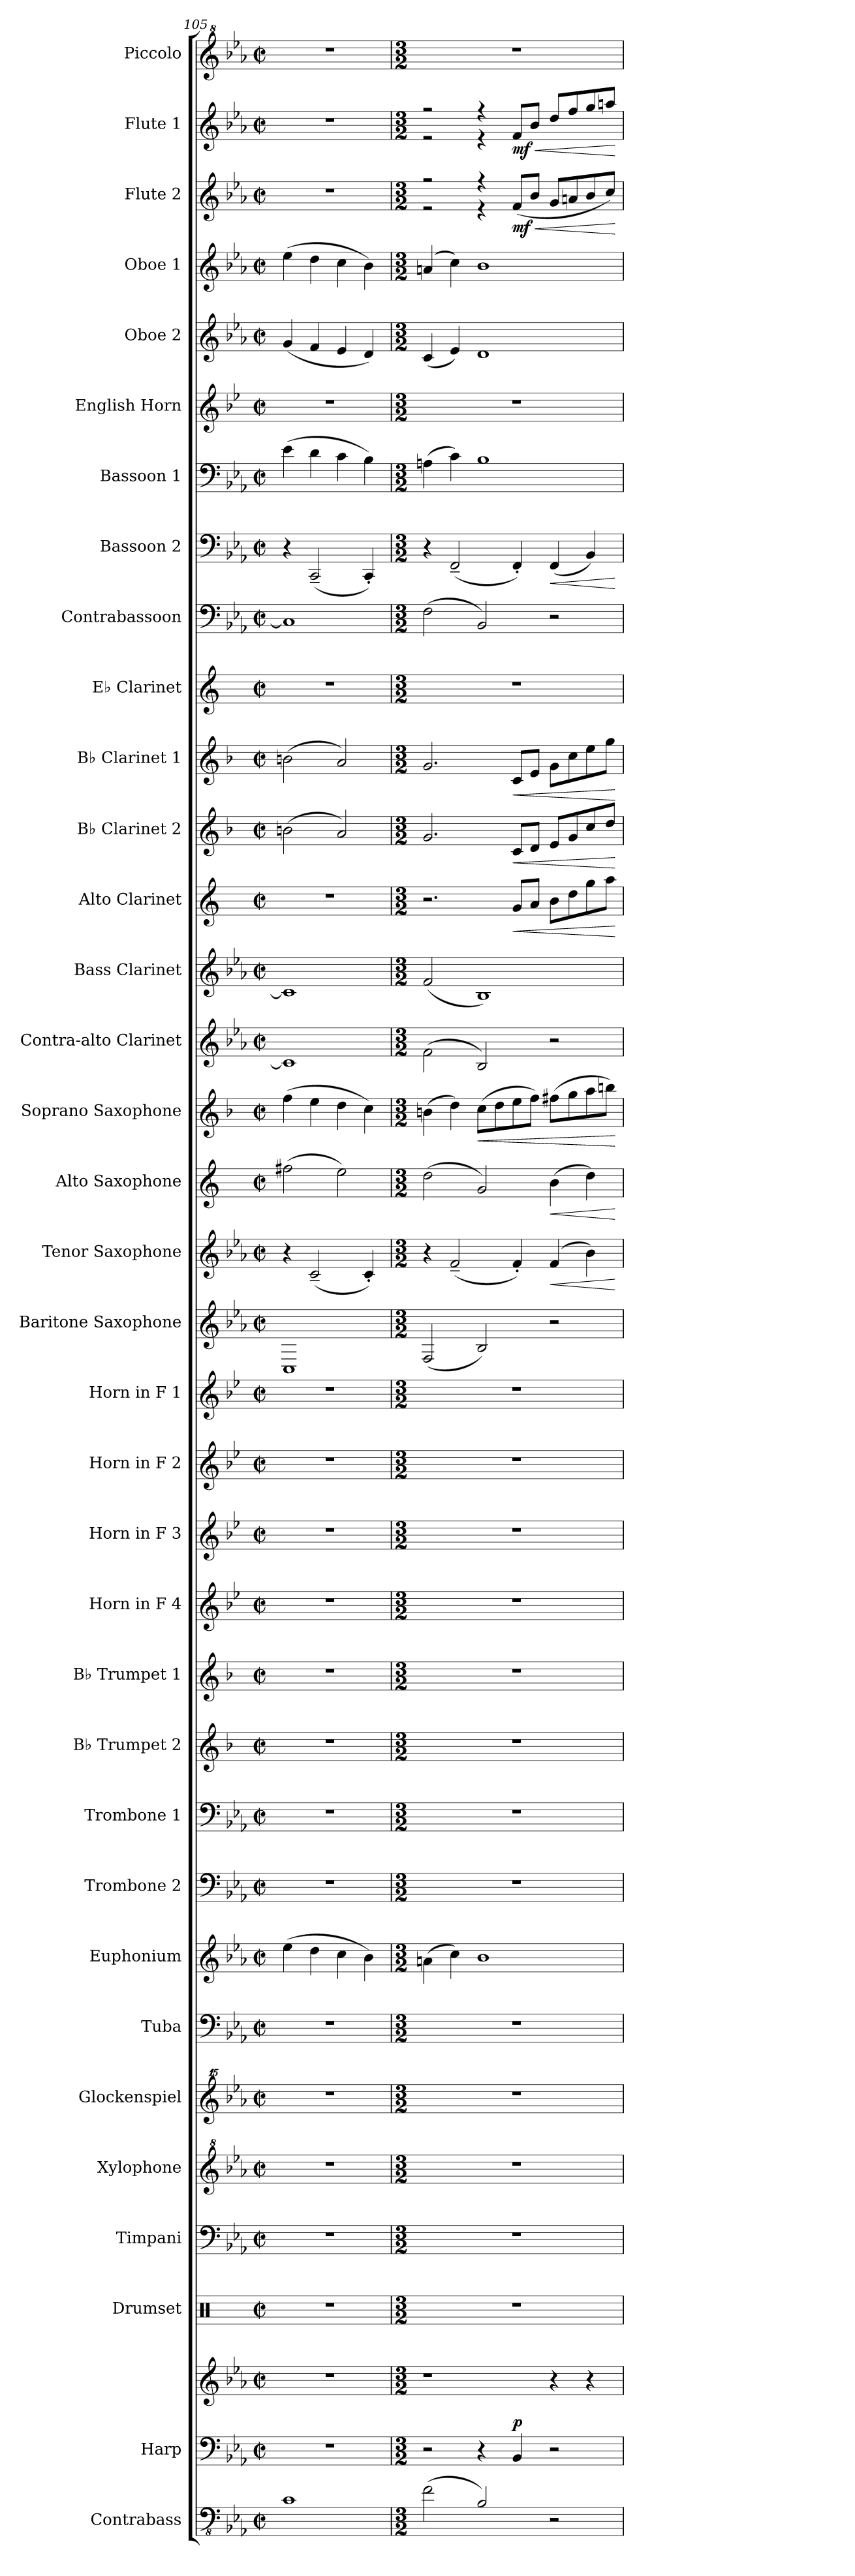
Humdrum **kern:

**kern	**kern	**kern	**dynam	**kern	**kern	**kern	**kern	**kern	**kern	**kern	**kern	**kern	**kern	**kern	**kern	**kern	**kern	**kern	**kern	**dynam	**kern	**dynam	**kern	**dynam	**kern	**kern	**kern	**dynam	**kern	**dynam	**kern	**dynam	**kern	**kern	**kern	**dynam	**kern	**kern	**kern	**kern	**kern	**dynam	**kern	**dynam	**kern
*part35	*part34	*part34	*part34	*part33	*part32	*part31	*part30	*part29	*part28	*part27	*part26	*part25	*part24	*part23	*part22	*part21	*part20	*part19	*part18	*part18	*part17	*part17	*part16	*part16	*part15	*part14	*part13	*part13	*part12	*part12	*part11	*part11	*part10	*part9	*part8	*part8	*part7	*part6	*part5	*part4	*part3	*part3	*part2	*part2	*part1
*staff36	*staff35	*staff34	*staff34/35	*staff33	*staff32	*staff31	*staff30	*staff29	*staff28	*staff27	*staff26	*staff25	*staff24	*staff23	*staff22	*staff21	*staff20	*staff19	*staff18	*staff18	*staff17	*staff17	*staff16	*staff16	*staff15	*staff14	*staff13	*staff13	*staff12	*staff12	*staff11	*staff11	*staff10	*staff9	*staff8	*staff8	*staff7	*staff6	*staff5	*staff4	*staff3	*staff3	*staff2	*staff2	*staff1
*I"Contrabass	*I"Harp	*	*	*I"Drumset	*I"Timpani	*I"Xylophone	*I"Glockenspiel	*I"Tuba	*I"Euphonium	*I"Trombone 2	*I"Trombone 1	*I"B♭ Trumpet 2	*I"B♭ Trumpet 1	*I"Horn in F 4	*I"Horn in F 3	*I"Horn in F 2	*I"Horn in F 1	*I"Baritone Saxophone	*I"Tenor Saxophone	*	*I"Alto Saxophone	*	*I"Soprano Saxophone	*	*I"Contra-alto Clarinet	*I"Bass Clarinet	*I"Alto Clarinet	*	*I"B♭ Clarinet 2	*	*I"B♭ Clarinet 1	*	*I"E♭ Clarinet	*I"Contrabassoon	*I"Bassoon 2	*	*I"Bassoon 1	*I"English Horn	*I"Oboe 2	*I"Oboe 1	*I"Flute 2	*	*I"Flute 1	*	*I"Piccolo
*I'Cb.	*I'Hrp.	*	*	*I'Drs.	*I'Timp.	*I'Xyl.	*I'Glk.	*I'Tba.	*I'Euph.	*I'Tbn. 2	*I'Tbn. 1	*I'B♭ Tpt. 2	*I'B♭ Tpt. 1	*I'Hn. 4	*I'Hn. 3	*I'Hn. 2	*I'Hn. 1	*I'Bar. Sax.	*I'T. Sax.	*	*I'A. Sax.	*	*I'S. Sax.	*	*I'C-a. Cl.	*I'B. Cl.	*I'A. Cl.	*	*I'B♭ Cl. 2	*	*I'B♭ Cl. 1	*	*I'E♭ Cl.	*I'Cbsn.	*I'Bsn. 2	*	*I'Bsn. 1	*I'E. Hn.	*I'Ob. 2	*I'Ob. 1	*I'Fl. 2	*	*I'Fl. 1	*	*I'Picc.
*clefFv4	*clefF4	*clefG2	*	*clefX	*clefF4	*clefG^2	*clefG^^2	*clefF4	*clefG2	*clefF4	*clefF4	*clefG2	*clefG2	*clefG2	*clefG2	*clefG2	*clefG2	*clefG2	*clefG2	*	*clefG2	*	*clefG2	*	*clefG2	*clefG2	*clefG2	*	*clefG2	*	*clefG2	*	*clefG2	*clefF4	*clefF4	*	*clefF4	*clefG2	*clefG2	*clefG2	*clefG2	*	*clefG2	*	*clefG^2
*ITrd7c12	*	*	*	*	*	*	*	*	*ITrd8c14	*	*	*ITrd1c2	*ITrd1c2	*ITrd4c7	*ITrd4c7	*ITrd4c7	*ITrd4c7	*ITrd12c21	*ITrd8c14	*	*ITrd5c9	*	*ITrd1c2	*	*ITrd12c21	*ITrd8c14	*ITrd5c9	*	*ITrd1c2	*	*ITrd1c2	*	*ITrd-2c-3	*ITrd7c12	*	*	*	*ITrd4c7	*	*	*	*	*	*	*ITrd-7c-12
*k[b-e-a-]	*k[b-e-a-]	*k[b-e-a-]	*	*k[]	*k[b-e-a-]	*k[b-e-a-]	*k[b-e-a-]	*k[b-e-a-]	*k[b-e-a-]	*k[b-e-a-]	*k[b-e-a-]	*k[b-e-a-]	*k[b-e-a-]	*k[b-e-a-]	*k[b-e-a-]	*k[b-e-a-]	*k[b-e-a-]	*k[b-e-a-]	*k[b-e-a-]	*	*k[b-e-a-]	*	*k[b-e-a-]	*	*k[b-e-a-]	*k[b-e-a-]	*k[b-e-a-]	*	*k[b-e-a-]	*	*k[b-e-a-]	*	*k[b-e-a-]	*k[b-e-a-]	*k[b-e-a-]	*	*k[b-e-a-]	*k[b-e-a-]	*k[b-e-a-]	*k[b-e-a-]	*k[b-e-a-]	*	*k[b-e-a-]	*	*k[b-e-a-]
*M4/4	*M4/4	*M4/4	*	*M4/4	*M4/4	*M4/4	*M4/4	*M4/4	*M4/4	*M4/4	*M4/4	*M4/4	*M4/4	*M4/4	*M4/4	*M4/4	*M4/4	*M4/4	*M4/4	*	*M4/4	*	*M4/4	*	*M4/4	*M4/4	*M4/4	*	*M4/4	*	*M4/4	*	*M4/4	*M4/4	*M4/4	*	*M4/4	*M4/4	*M4/4	*M4/4	*M4/4	*	*M4/4	*	*M4/4
*met(c|)	*met(c|)	*met(c|)	*	*met(c|)	*met(c|)	*met(c|)	*met(c|)	*met(c|)	*met(c|)	*met(c|)	*met(c|)	*met(c|)	*met(c|)	*met(c|)	*met(c|)	*met(c|)	*met(c|)	*met(c|)	*met(c|)	*	*met(c|)	*	*met(c|)	*	*met(c|)	*met(c|)	*met(c|)	*	*met(c|)	*	*met(c|)	*	*met(c|)	*met(c|)	*met(c|)	*	*met(c|)	*met(c|)	*met(c|)	*met(c|)	*met(c|)	*	*met(c|)	*	*met(c|)
=105	=105	=105	=105	=105	=105	=105	=105	=105	=105	=105	=105	=105	=105	=105	=105	=105	=105	=105	=105	=105	=105	=105	=105	=105	=105	=105	=105	=105	=105	=105	=105	=105	=105	=105	=105	=105	=105	=105	=105	=105	=105	=105	=105	=105	=105
1CC	1r	1r	.	1r	1r	1r	1r	1r	(4e-\	1r	1r	1r	1r	1r	1r	1r	1r	1CC	4r	.	(2an\	.	(4ee-\	.	1C]	1C]	1r	.	(2an\	.	(2an\	.	1r	1CC]	4r	.	(4e-\	1r	(4g/	(4ee-\	1r	.	1r	.	1r
.	.	.	.	.	.	.	.	.	4d\	.	.	.	.	.	.	.	.	.	(2C~/	.	.	.	4dd\	.	.	.	.	.	.	.	.	.	.	.	(2CC~/	.	4d\	.	4f/	4dd\	.	.	.	.	.
.	.	.	.	.	.	.	.	.	4c\	.	.	.	.	.	.	.	.	.	.	.	2g\)	.	4cc\	.	.	.	.	.	2g/)	.	2g/)	.	.	.	.	.	4c\	.	4e-/	4cc\	.	.	.	.	.
.	.	.	.	.	.	.	.	.	4B-\)	.	.	.	.	.	.	.	.	.	4C'/)	.	.	.	4b-\)	.	.	.	.	.	.	.	.	.	.	.	4CC'/)	.	4B-\)	.	4d/)	4b-\)	.	.	.	.	.
=106	=106	=106	=106	=106	=106	=106	=106	=106	=106	=106	=106	=106	=106	=106	=106	=106	=106	=106	=106	=106	=106	=106	=106	=106	=106	=106	=106	=106	=106	=106	=106	=106	=106	=106	=106	=106	=106	=106	=106	=106	=106	=106	=106	=106	=106
*M3/2	*M3/2	*M3/2	*	*M3/2	*M3/2	*M3/2	*M3/2	*M3/2	*M3/2	*M3/2	*M3/2	*M3/2	*M3/2	*M3/2	*M3/2	*M3/2	*M3/2	*M3/2	*M3/2	*	*M3/2	*	*M3/2	*	*M3/2	*M3/2	*M3/2	*	*M3/2	*	*M3/2	*	*M3/2	*M3/2	*M3/2	*	*M3/2	*M3/2	*M3/2	*M3/2	*M3/2	*	*M3/2	*	*M3/2
*	*	*	*	*	*	*	*	*	*	*	*	*	*	*	*	*	*	*	*	*	*	*	*	*	*	*	*	*	*	*	*	*	*	*	*	*	*	*	*	*	*^	*	*^	*	*
(2FF\	2r	1r	.	1.r	1.r	1.r	1.r	1.r	(4An\	1.r	1.r	1.r	1.r	1.r	1.r	1.r	1.r	(2FF/	4r	.	(2f\	.	(4an\	.	(2F\	(2F/	2.r	.	2.f/	.	2.f/	.	1.r	(2FF\	4r	.	(4An\	1.r	(4c/	(4an/	2re	2rff	.	2re	2rff	.	1.r
.	.	.	.	.	.	.	.	.	4c\)	.	.	.	.	.	.	.	.	.	(2F~/	.	.	.	4cc\)	.	.	.	.	.	.	.	.	.	.	.	(2FF~/	.	4c\)	.	4e-/)	4cc\)	.	.	.	.	.	.	.
!	!	!	!	!	!	!	!	!	!	!	!	!	!	!	!	!	!	!	!	!	!	!	!	!LO:HP:b	!	!	!	!	!	!	!	!	!	!	!	!	!	!	!	!	!	!	!	!	!	!	!
2BBB-/)	4r	.	.	.	.	.	.	.	1B-	.	.	.	.	.	.	.	.	2BB-/)	.	.	2B-/)	.	(8b-\L	<	2BB-/)	1BB-)	.	.	.	.	.	.	.	2BBB-/)	.	.	1B-	.	1d	1b-	4re	4rff	.	4re	4rff	.	.
.	.	.	.	.	.	.	.	.	.	.	.	.	.	.	.	.	.	.	.	.	.	.	8cc\	.	.	.	.	.	.	.	.	.	.	.	.	.	.	.	.	.	.	.	.	.	.	.	.
!	!	!	!LO:DY:a=2	!	!	!	!	!	!	!	!	!	!	!	!	!	!	!	!	!	!	!	!	!	!	!	!	!LO:HP:b	!	!LO:HP:b	!	!LO:HP:b	!	!	!	!	!	!	!	!	!	!	!LO:HP:b	!	!	!LO:HP:b	!
!	!	!	!	!	!	!	!	!	!	!	!	!	!	!	!	!	!	!	!	!	!	!	!	!	!	!	!	!	!	!	!	!	!	!	!	!	!	!	!	!	!	!	!LO:DY:n=1:b	!	!	!LO:DY:n=1:b	!
.	4BB-/	.	p	.	.	.	.	.	.	.	.	.	.	.	.	.	.	.	4F'/)	.	.	.	8dd\	.	.	.	8B-/L	<	8B-/L	<	8B-/L	<	.	.	4FF'/)	.	.	.	.	.	(8f/L	2.ryy	< mf	8f/L	2.ryy	< mf	.
.	.	.	.	.	.	.	.	.	.	.	.	.	.	.	.	.	.	.	.	.	.	.	8ee-\J)	.	.	.	8c/J	.	8c/J	.	8d/J	.	.	.	.	.	.	.	.	.	8b-/J	.	.	8b-/J	.	.	.
!	!	!	!	!	!	!	!	!	!	!	!	!	!	!	!	!	!	!	!	!LO:HP:b	!	!LO:HP:b	!	!	!	!	!	!	!	!	!	!	!	!	!	!LO:HP:b	!	!	!	!	!	!	!	!	!	!	!
2r	2r	4r	.	.	.	.	.	.	.	.	.	.	.	.	.	.	.	2r	(4F/	<	(4d\	<	(8een\L	.	2r	.	8d\L	.	8d/L	.	8f\L	.	.	2r	(4FF/	<	.	.	.	.	8g/L	.	.	8dd/L	.	.	.
.	.	.	.	.	.	.	.	.	.	.	.	.	.	.	.	.	.	.	.	.	.	.	8ff\	.	.	.	8f\	.	8f/	.	8b-\	.	.	.	.	.	.	.	.	.	8an/	.	.	8ff/	.	.	.
.	.	4r	.	.	.	.	.	.	.	.	.	.	.	.	.	.	.	.	4B-\)	.	4f\)	.	8gg\	.	.	.	8b-\	.	8b-/	.	8dd\	.	.	.	4BB-/)	.	.	.	.	.	8b-/	.	.	8gg/	.	.	.
.	.	.	.	.	.	.	.	.	.	.	.	.	.	.	.	.	.	.	.	.	.	.	8aan\J)	.	.	.	8cc\J	.	8cc/J	.	8ff\J	.	.	.	.	.	.	.	.	.	8cc/J)	.	.	8aan/J	.	.	.
*	*	*	*	*	*	*	*	*	*	*	*	*	*	*	*	*	*	*	*	*	*	*	*	*	*	*	*	*	*	*	*	*	*	*	*	*	*	*	*	*	*v	*v	*	*	*	*	*
*	*	*	*	*	*	*	*	*	*	*	*	*	*	*	*	*	*	*	*	*	*	*	*	*	*	*	*	*	*	*	*	*	*	*	*	*	*	*	*	*	*	*	*v	*v	*	*
.	.	.	.	.	.	.	.	.	.	.	.	.	.	.	.	.	.	.	.	[	.	[	.	[	.	.	.	[	.	[	.	[	.	.	.	[	.	.	.	.	.	[	.	[	.
=	=	=	=	=	=	=	=	=	=	=	=	=	=	=	=	=	=	=	=	=	=	=	=	=	=	=	=	=	=	=	=	=	=	=	=	=	=	=	=	=	=	=	=	=	=
*-	*-	*-	*-	*-	*-	*-	*-	*-	*-	*-	*-	*-	*-	*-	*-	*-	*-	*-	*-	*-	*-	*-	*-	*-	*-	*-	*-	*-	*-	*-	*-	*-	*-	*-	*-	*-	*-	*-	*-	*-	*-	*-	*-	*-	*-
